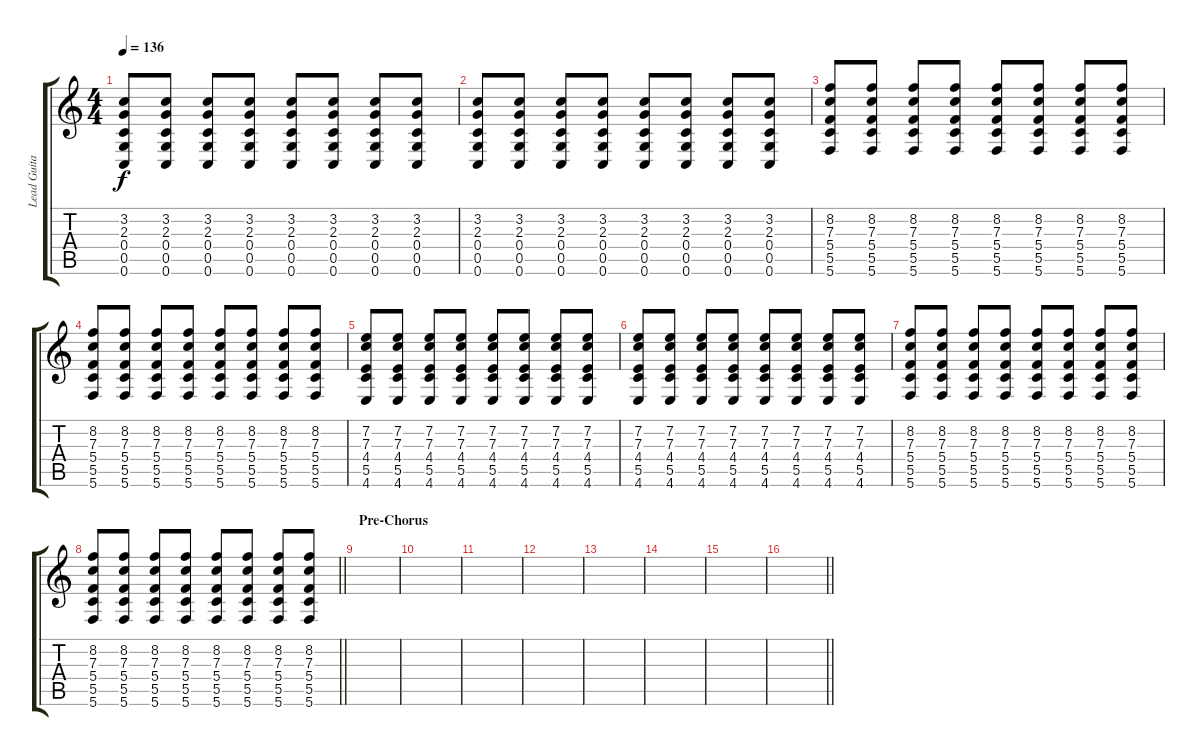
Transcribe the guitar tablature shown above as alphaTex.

\track ("Lead Guitar" "Lead Guita") {instrument overdrivenguitar}
\staff {score tabs}
\tuning (D4 A3 F3 C3 G2 C2) {hide}
\ts (4 4)
\section ("" "")
\tempo 136
\clef g2
\ks c
(3.2 2.3 0.4 0.5 0.6).8{dy f} (3.2 2.3 0.4 0.5 0.6).8 (3.2 2.3 0.4 0.5 0.6).8 (3.2 2.3 0.4 0.5 0.6).8 (3.2 2.3 0.4 0.5 0.6).8 (3.2 2.3 0.4 0.5 0.6).8 (3.2 2.3 0.4 0.5 0.6).8 (3.2 2.3 0.4 0.5 0.6).8 |
(3.2 2.3 0.4 0.5 0.6).8 (3.2 2.3 0.4 0.5 0.6).8 (3.2 2.3 0.4 0.5 0.6).8 (3.2 2.3 0.4 0.5 0.6).8 (3.2 2.3 0.4 0.5 0.6).8 (3.2 2.3 0.4 0.5 0.6).8 (3.2 2.3 0.4 0.5 0.6).8 (3.2 2.3 0.4 0.5 0.6).8 |
(8.2 7.3 5.4 5.5 5.6).8 (8.2 7.3 5.4 5.5 5.6).8 (8.2 7.3 5.4 5.5 5.6).8 (8.2 7.3 5.4 5.5 5.6).8 (8.2 7.3 5.4 5.5 5.6).8 (8.2 7.3 5.4 5.5 5.6).8 (8.2 7.3 5.4 5.5 5.6).8 (8.2 7.3 5.4 5.5 5.6).8 |
(8.2 7.3 5.4 5.5 5.6).8 (8.2 7.3 5.4 5.5 5.6).8 (8.2 7.3 5.4 5.5 5.6).8 (8.2 7.3 5.4 5.5 5.6).8 (8.2 7.3 5.4 5.5 5.6).8 (8.2 7.3 5.4 5.5 5.6).8 (8.2 7.3 5.4 5.5 5.6).8 (8.2 7.3 5.4 5.5 5.6).8 |
(7.2 7.3 4.4 5.5 4.6).8 (7.2 7.3 4.4 5.5 4.6).8 (7.2 7.3 4.4 5.5 4.6).8 (7.2 7.3 4.4 5.5 4.6).8 (7.2 7.3 4.4 5.5 4.6).8 (7.2 7.3 4.4 5.5 4.6).8 (7.2 7.3 4.4 5.5 4.6).8 (7.2 7.3 4.4 5.5 4.6).8 |
(7.2 7.3 4.4 5.5 4.6).8 (7.2 7.3 4.4 5.5 4.6).8 (7.2 7.3 4.4 5.5 4.6).8 (7.2 7.3 4.4 5.5 4.6).8 (7.2 7.3 4.4 5.5 4.6).8 (7.2 7.3 4.4 5.5 4.6).8 (7.2 7.3 4.4 5.5 4.6).8 (7.2 7.3 4.4 5.5 4.6).8 |
(8.2 7.3 5.4 5.5 5.6).8 (8.2 7.3 5.4 5.5 5.6).8 (8.2 7.3 5.4 5.5 5.6).8 (8.2 7.3 5.4 5.5 5.6).8 (8.2 7.3 5.4 5.5 5.6).8 (8.2 7.3 5.4 5.5 5.6).8 (8.2 7.3 5.4 5.5 5.6).8 (8.2 7.3 5.4 5.5 5.6).8 |
\barLineRight lightlight
(8.2 7.3 5.4 5.5 5.6).8 (8.2 7.3 5.4 5.5 5.6).8 (8.2 7.3 5.4 5.5 5.6).8 (8.2 7.3 5.4 5.5 5.6).8 (8.2 7.3 5.4 5.5 5.6).8 (8.2 7.3 5.4 5.5 5.6).8 (8.2 7.3 5.4 5.5 5.6).8 (8.2 7.3 5.4 5.5 5.6).8 |
\section ("" "Pre-Chorus")
|
|
|
|
|
|
|
\barLineRight lightlight
